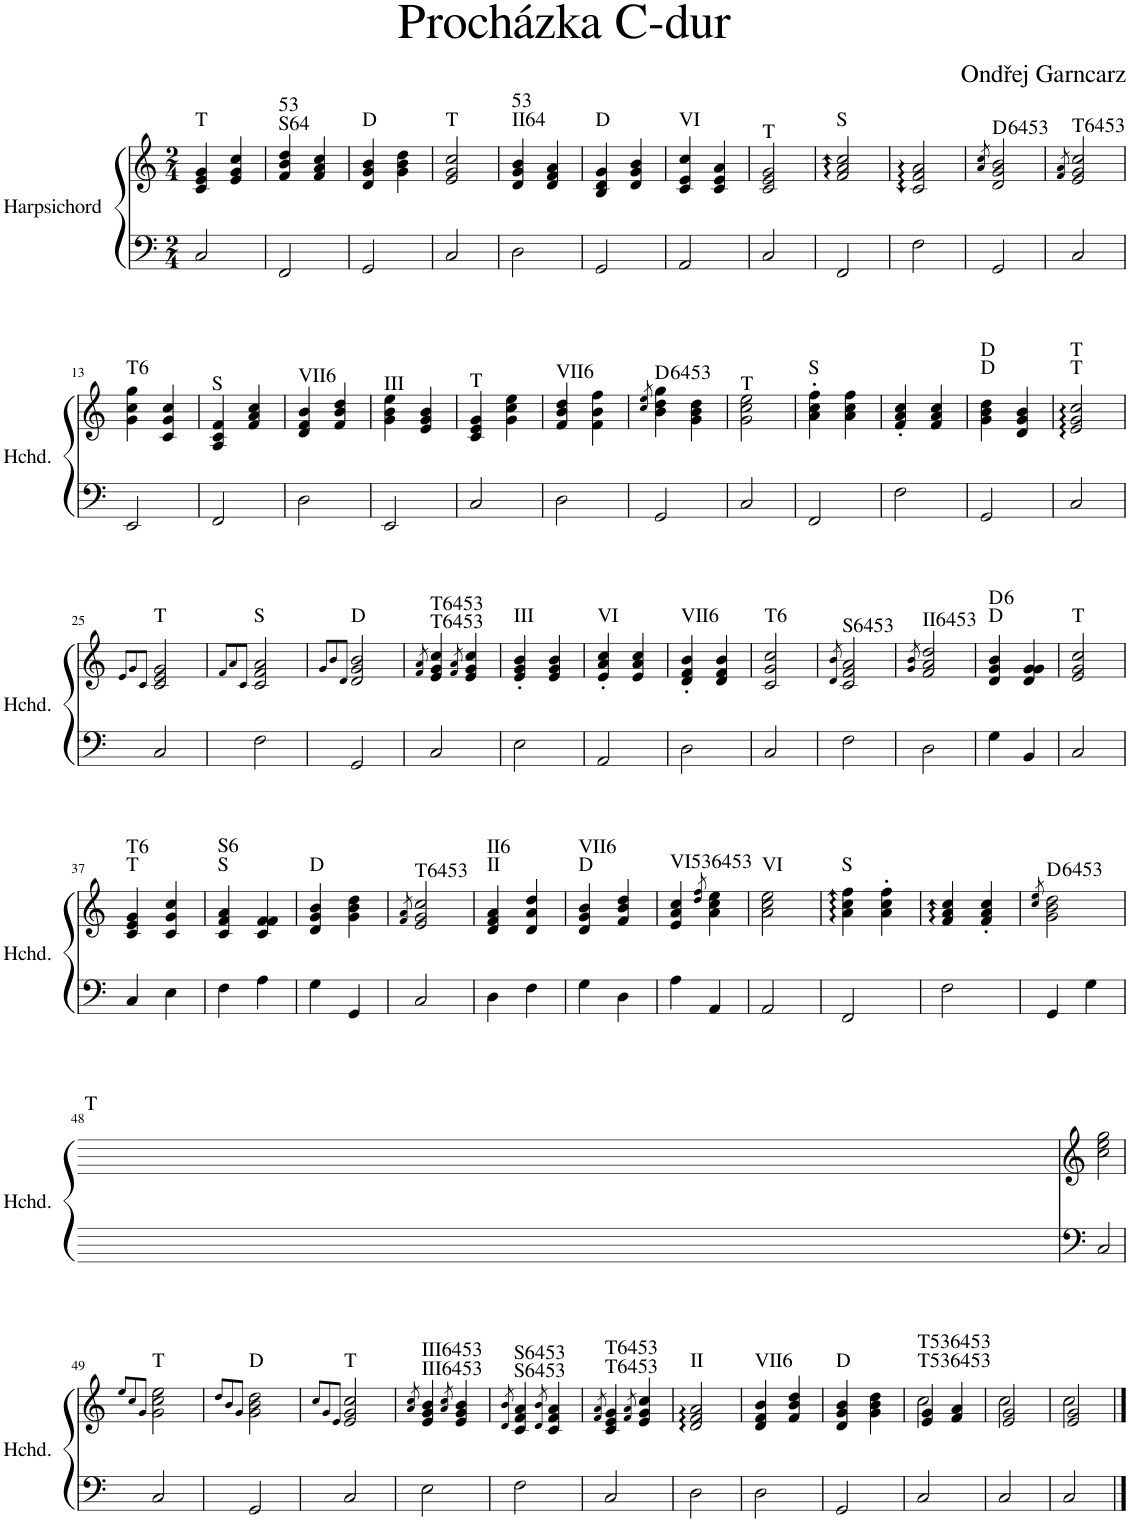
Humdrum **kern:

**kern	**kern	**harte
*part1	*part1	*part1
*staff2	*staff1	*
*I"Harpsichord	*	*
*I'Hchd.	*	*
*clefF4	*clefG2	*
*k[]	*k[]	*
*M2/4	*M2/4	*
=1	=1	=1
!	!	!LO:H:kt=T
2C/	4c/ 4e/ 4g/	N
.	4e/ 4g/ 4cc/	.
=2	=2	=2
!	!	!LO:H:n=1:kt=S64
!	!	!LO:H:n=2:kt=53
2FF/	4f/ 4b/ 4dd/	N N
.	4f/ 4a/ 4cc/	.
=3	=3	=3
2GG/	4d/ 4g/ 4b/	D:maj
.	4g\ 4b\ 4dd\	.
=4	=4	=4
!	!	!LO:H:kt=T
2C/	2e/ 2g/ 2cc/	N
=5	=5	=5
!	!	!LO:H:n=1:kt=II64
!	!	!LO:H:n=2:kt=53
2D\	4d/ 4g/ 4b/	N N
.	4d/ 4f/ 4a/	.
=6	=6	=6
2GG/	4B/ 4d/ 4g/	D:maj
.	4d/ 4g/ 4b/	.
=7	=7	=7
!	!	!LO:H:kt=VI
2AA/	4c/ 4e/ 4cc/	N
.	4c/ 4e/ 4a/	.
=8	=8	=8
!	!	!LO:H:kt=T
2C/	2c/ 2e/ 2g/	N
=9	=9	=9
!	!	!LO:H:kt=S
2FF/	2f/:: 2a/:: 2cc/::	N
=10	=10	=10
2F\	2c/:: 2f/:: 2a/::	.
=11	=11	=11
.	8qa/ 8qcc/	.
!	!	!LO:H:kt=6453
2GG/	2d/ 2g/ 2b/	D:maj
=12	=12	=12
.	8qfn/ 8qa/	.
!	!	!LO:H:kt=T6453
2C/	2e/ 2g/ 2cc/	N
!!LO:LB:g=z
=13	=13	=13
!	!	!LO:H:kt=T6
2EE/	4g\ 4cc\ 4gg\	N
.	4c/ 4g/ 4cc/	.
=14	=14	=14
!	!	!LO:H:kt=S
2FF/	4A/ 4c/ 4f/	N
.	4f/ 4a/ 4cc/	.
=15	=15	=15
!	!	!LO:H:kt=VII6
2D\	4d/ 4f/ 4b/	N
.	4f/ 4b/ 4dd/	.
=16	=16	=16
!	!	!LO:H:kt=III
2EE/	4g\ 4b\ 4ee\	N
.	4e/ 4g/ 4b/	.
=17	=17	=17
!	!	!LO:H:kt=T
2C/	4c/ 4e/ 4g/	N
.	4g\ 4cc\ 4ee\	.
=18	=18	=18
!	!	!LO:H:kt=VII6
2D\	4f/ 4b/ 4dd/	N
.	4f\ 4b\ 4ff\	.
=19	=19	=19
.	8qcc/ 8qee/	.
!	!	!LO:H:kt=6453
2GG/	4b\ 4dd\ 4gg\	D:maj
.	4g\ 4b\ 4dd\	.
=20	=20	=20
!	!	!LO:H:kt=T
2C/	2g\ 2cc\ 2ee\	N
=21	=21	=21
!	!	!LO:H:kt=S
2FF/	4a\' 4cc\' 4ff\'	N
.	4a\ 4cc\ 4ff\	.
=22	=22	=22
2F\	4f/' 4a/' 4cc/'	.
.	4f/ 4a/ 4cc/	.
=23	=23	=23
2GG/	4g\ 4b\ 4dd\	D:maj D:maj
.	4d/ 4g/ 4b/	.
=24	=24	=24
!	!	!LO:H:n=1:kt=T
!	!	!LO:H:n=2:kt=T
2C/	2e/:: 2g/:: 2cc/::	N N
!!LO:LB:g=z
=25	=25	=25
.	8qe/L	.
.	8qg/	.
.	8qc/J	.
!	!	!LO:H:kt=T
2C/	2c/ 2e/ 2g/	N
=26	=26	=26
.	8qf/L	.
.	8qa/	.
.	8qc/J	.
!	!	!LO:H:kt=S
2F\	2c/ 2f/ 2a/	N
=27	=27	=27
.	8qg/L	.
.	8qb/	.
.	8qd/J	.
2GG/	2d/ 2g/ 2b/	D:maj
=28	=28	=28
.	8qfn/ 8qa/	.
!	!	!LO:H:n=1:kt=T6453
!	!	!LO:H:n=2:kt=T6453
2C/	4e/ 4g/ 4cc/	N N
.	8qf/ 8qa/	.
.	4e/ 4g/ 4cc/	.
=29	=29	=29
!	!	!LO:H:kt=III
2E\	4e/' 4g/' 4b/'	N
.	4e/ 4g/ 4b/	.
=30	=30	=30
!	!	!LO:H:kt=VI
2AA/	4e/' 4a/' 4cc/'	N
.	4e/ 4a/ 4cc/	.
=31	=31	=31
!	!	!LO:H:kt=VII6
2D\	4d/' 4f/' 4b/'	N
.	4d/ 4f/ 4b/	.
=32	=32	=32
!	!	!LO:H:kt=T6
2C/	2c/ 2g/ 2cc/	N
=33	=33	=33
.	8qd/ 8qb/	.
!	!	!LO:H:kt=S6453
2F\	2c/ 2f/ 2a/	N
=34	=34	=34
.	8qg/ 8qb/	.
!	!	!LO:H:kt=II6453
2D\	2f/ 2a/ 2dd/	N
=35	=35	=35
!	!	!LO:H:n=2:kt=6
4G\	4d/ 4g/ 4b/	D:maj D:maj6
4BB/	4d/ 4g/ 4g/	.
=36	=36	=36
!	!	!LO:H:kt=T
2C/	2e/ 2g/ 2cc/	N
!!LO:LB:g=z
=37	=37	=37
!	!	!LO:H:n=1:kt=T
!	!	!LO:H:n=2:kt=T6
4C/	4c/ 4e/ 4g/	N N
4E\	4c/ 4g/ 4cc/	.
=38	=38	=38
!	!	!LO:H:n=1:kt=S
!	!	!LO:H:n=2:kt=S6
4F\	4c/ 4f/ 4a/	N N
4A\	4c/ 4f/ 4f/	.
=39	=39	=39
4G\	4d/ 4g/ 4b/	D:maj
4GG/	4g\ 4b\ 4dd\	.
=40	=40	=40
.	8qfn/ 8qa/	.
!	!	!LO:H:kt=T6453
2C/	2e/ 2g/ 2cc/	N
=41	=41	=41
!	!	!LO:H:n=1:kt=II
!	!	!LO:H:n=2:kt=II6
4D\	4d/ 4f/ 4a/	N N
4F\	4d/ 4a/ 4dd/	.
=42	=42	=42
!	!	!LO:H:n=2:kt=VII6
4G\	4d/ 4g/ 4b/	D:maj N
4D\	4fn/ 4b/ 4dd/	.
=43	=43	=43
!	!	!LO:H:kt=VI536453
4A\	4e/ 4a/ 4cc/	N
.	8qdd/ 8qff/	.
4AA/	4a\ 4cc\ 4ee\	.
=44	=44	=44
!	!	!LO:H:kt=VI
2AA/	2a\ 2cc\ 2ee\	N
=45	=45	=45
!	!	!LO:H:kt=S
2FF/	4a\:: 4cc\:: 4ff\::	N
.	4a\' 4cc\' 4ff\'	.
=46	=46	=46
2F\	4f/:: 4a/:: 4cc/::	.
.	4f/' 4a/' 4cc/'	.
=47	=47	=47
.	8qcc/ 8qee/	.
!	!	!LO:H:kt=6453
4GG/	2g\ 2b\ 2dd\	D:maj
4G\	.	.
!!LO:LB:g=z
=48	=48	=48
2C/	2cc\ 2ee\ 2gg\	.
!!LO:LB:g=z
=49	=49	=49
.	8qee/L	.
.	8qcc/	.
.	8qg/J	.
!	!	!LO:H:kt=T
2C/	2g\ 2cc\ 2ee\	N
=50	=50	=50
.	8qdd/L	.
.	8qb/	.
.	8qg/J	.
2GG/	2g\ 2b\ 2dd\	D:maj
=51	=51	=51
.	8qcc/L	.
.	8qg/	.
.	8qe/J	.
!	!	!LO:H:kt=T
2C/	2e/ 2g/ 2cc/	N
=52	=52	=52
.	8qa/ 8qcc/	.
!	!	!LO:H:n=1:kt=III6453
!	!	!LO:H:n=2:kt=III6453
2E\	4e/ 4g/ 4b/	N N
.	8qa/ 8qcc/	.
.	4e/ 4g/ 4b/	.
=53	=53	=53
.	8qd/ 8qb/	.
!	!	!LO:H:n=1:kt=S6453
!	!	!LO:H:n=2:kt=S6453
2F\	4c/ 4f/ 4a/	N N
.	8qd/ 8qb/	.
.	4c/ 4f/ 4a/	.
=54	=54	=54
.	8qf/ 8qa/	.
!	!	!LO:H:n=1:kt=T6453
!	!	!LO:H:n=2:kt=T6453
2C/	4c/ 4e/ 4g/	N N
.	8qf/ 8qa/	.
.	4e/ 4g/ 4cc/	.
=55	=55	=55
!	!	!LO:H:kt=II
2D\	2d/:: 2f/:: 2a/::	N
=56	=56	=56
!	!	!LO:H:kt=VII6
2D\	4d/ 4f/ 4b/	N
.	4f/ 4b/ 4dd/	.
=57	=57	=57
2GG/	4d/ 4g/ 4b/	D:maj
.	4g\ 4b\ 4dd\	.
=58	=58	=58
*	*^	*
!	!	!	!LO:H:n=1:kt=T536453
!	!	!	!LO:H:n=2:kt=T536453
2C/	4e/ 4g/	2cc\	N N
.	4fn/ 4a/	.	.
=59	=59	=59	=59
2C/	2e/ 2g/	2cc\	.
=60	=60	=60	=60
2C/	2e/ 2g/	2cc\	.
*	*v	*v	*
==	==	==
*-	*-	*-
